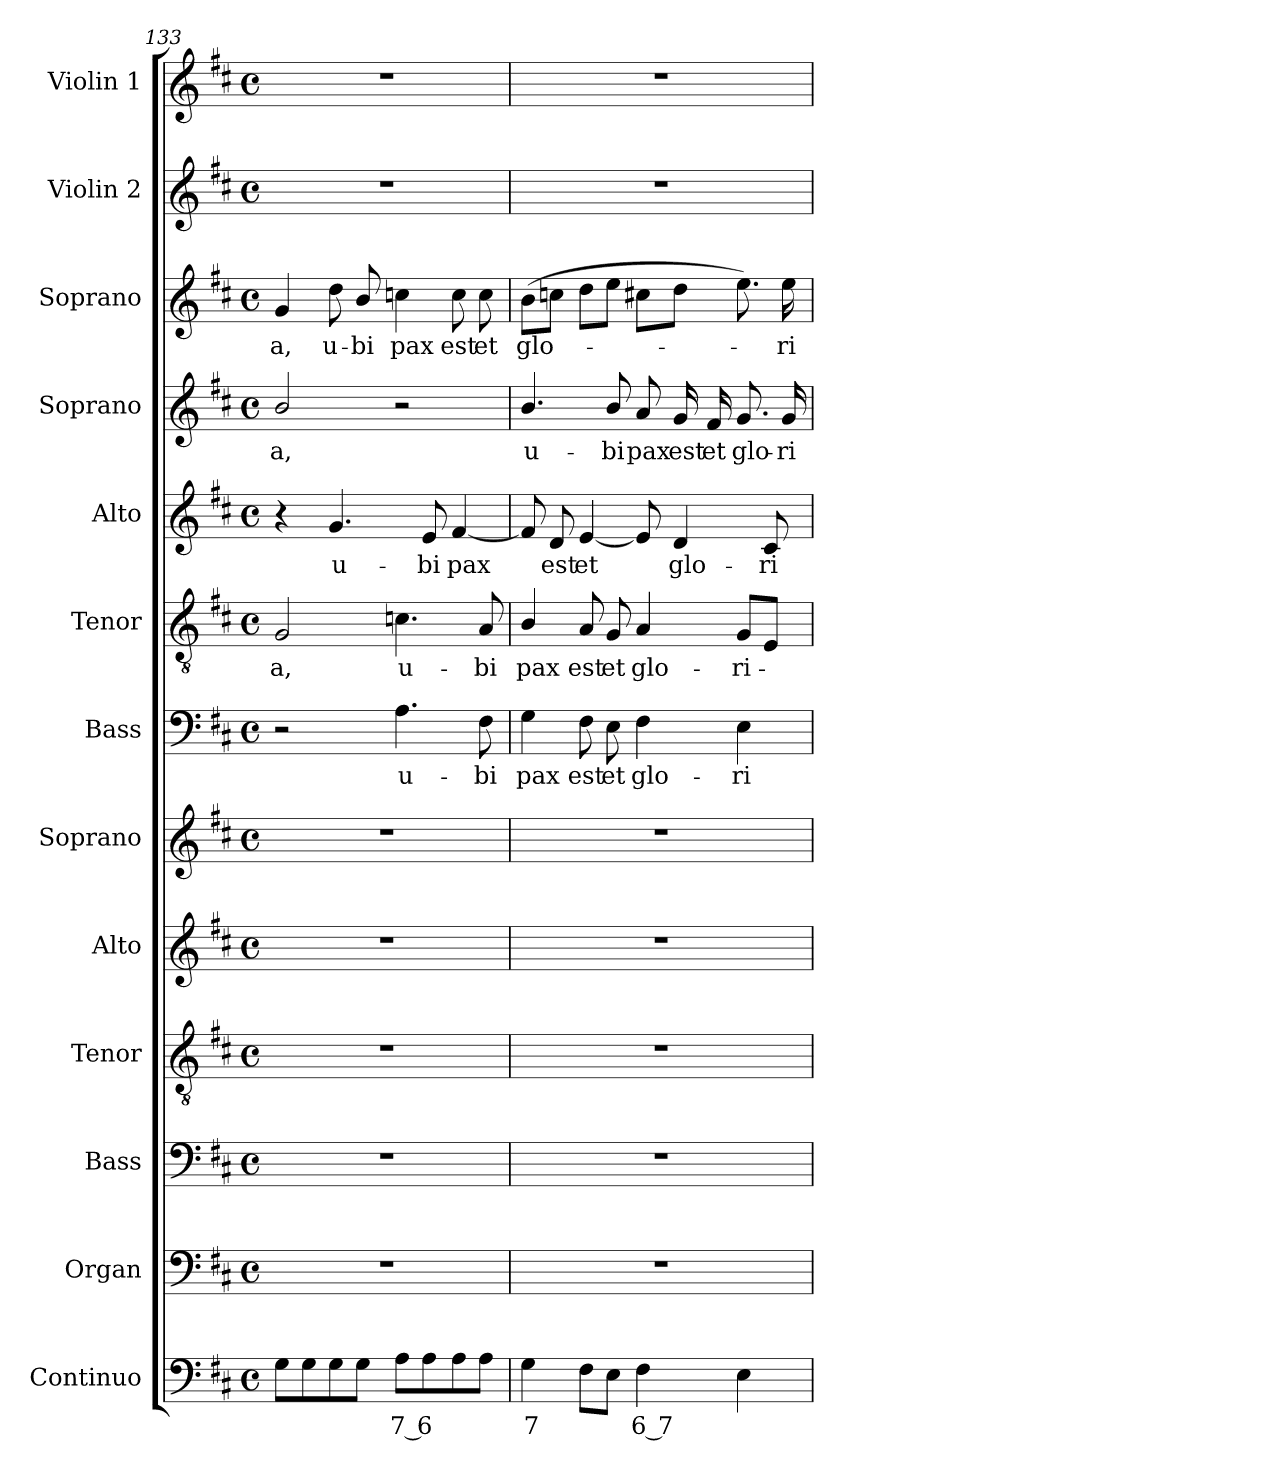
**kern	**text	**kern	**kern	**kern	**kern	**kern	**kern	**text	**kern	**text	**kern	**text	**kern	**text	**kern	**text	**kern	**kern
*part13	*part13	*part12	*part11	*part10	*part9	*part8	*part7	*part7	*part6	*part6	*part5	*part5	*part4	*part4	*part3	*part3	*part2	*part1
*staff13	*staff13	*staff12	*staff11	*staff10	*staff9	*staff8	*staff7	*staff7	*staff6	*staff6	*staff5	*staff5	*staff4	*staff4	*staff3	*staff3	*staff2	*staff1
*I"Continuo	*	*I"Organ	*I"Bass	*I"Tenor	*I"Alto	*I"Soprano	*I"Bass	*	*I"Tenor	*	*I"Alto	*	*I"Soprano	*	*I"Soprano	*	*I"Violin 2	*I"Violin 1
*I'Cont.	*	*I'Org.	*I'B.	*I'T.	*I'A.	*I'S.	*I'B.	*	*I'T.	*	*I'A.	*	*I'S.	*	*I'S.	*	*I'Vln. 2	*I'Vln. 1
*clefF4	*	*clefF4	*clefF4	*clefGv2	*clefG2	*clefG2	*clefF4	*	*clefGv2	*	*clefG2	*	*clefG2	*	*clefG2	*	*clefG2	*clefG2
*	*	*	*	*ITrd7c12	*	*	*	*	*ITrd7c12	*	*	*	*	*	*	*	*	*
*k[f#c#]	*	*k[f#c#]	*k[f#c#]	*k[f#c#]	*k[f#c#]	*k[f#c#]	*k[f#c#]	*	*k[f#c#]	*	*k[f#c#]	*	*k[f#c#]	*	*k[f#c#]	*	*k[f#c#]	*k[f#c#]
*D:	*	*D:	*D:	*D:	*D:	*D:	*D:	*	*D:	*	*D:	*	*D:	*	*D:	*	*D:	*D:
*M4/4	*	*M4/4	*M4/4	*M4/4	*M4/4	*M4/4	*M4/4	*	*M4/4	*	*M4/4	*	*M4/4	*	*M4/4	*	*M4/4	*M4/4
*met(c)	*	*met(c)	*met(c)	*met(c)	*met(c)	*met(c)	*met(c)	*	*met(c)	*	*met(c)	*	*met(c)	*	*met(c)	*	*met(c)	*met(c)
=133	=133	=133	=133	=133	=133	=133	=133	=133	=133	=133	=133	=133	=133	=133	=133	=133	=133	=133
!	!	!	!	!	!	!	!	!	!	!LO:LY:b:color=#000000	!	!	!	!	!	!	!	!
!	!	!	!	!	!	!	!	!	!	!	!	!	!	!LO:LY:b:color=#000000	!	!	!	!
!	!	!	!	!	!	!	!	!	!	!	!	!	!	!	!	!LO:LY:b:color=#000000	!	!
8Gi\L	.	1r	1r	1r	1r	1r	2r	.	2GGi/	-a,	4r	.	2bi/	-a,	4gi/	-a,	1r	1r
8Gi\	.	.	.	.	.	.	.	.	.	.	.	.	.	.	.	.	.	.
!	!	!	!	!	!	!	!	!	!	!	!	!LO:LY:b:color=#000000	!	!	!	!	!	!
!	!	!	!	!	!	!	!	!	!	!	!	!	!	!	!	!LO:LY:b:color=#000000	!	!
8Gi\	.	.	.	.	.	.	.	.	.	.	4.gi/	u-	.	.	8ddi\	u-	.	.
!	!	!	!	!	!	!	!	!	!	!	!	!	!	!	!	!LO:LY:b:color=#000000	!	!
8Gi\J	.	.	.	.	.	.	.	.	.	.	.	.	.	.	8bi/	-bi	.	.
!	!LO:LY:b:color=#000000	!	!	!	!	!	!	!	!	!	!	!	!	!	!	!	!	!
!	!	!	!	!	!	!	!	!LO:LY:b:color=#000000	!	!	!	!	!	!	!	!	!	!
!	!	!	!	!	!	!	!	!	!	!LO:LY:b:color=#000000	!	!	!	!	!	!	!	!
!	!	!	!	!	!	!	!	!	!	!	!	!	!	!	!	!LO:LY:b:color=#000000	!	!
8Ai\L	7 6	.	.	.	.	.	4.Ai\	u-	4.Cni\	u-	.	.	2r	.	4ccni\	pax	.	.
!	!	!	!	!	!	!	!	!	!	!	!	!LO:LY:b:color=#000000	!	!	!	!	!	!
8Ai\	.	.	.	.	.	.	.	.	.	.	8ei/	-bi	.	.	.	.	.	.
!	!	!	!	!	!	!	!	!	!	!	!	!LO:LY:b:color=#000000	!	!	!	!	!	!
!	!	!	!	!	!	!	!	!	!	!	!	!	!	!	!	!LO:LY:b:color=#000000	!	!
8Ai\	.	.	.	.	.	.	.	.	.	.	[<4f#i/	pax	.	.	8cci\	est	.	.
!	!	!	!	!	!	!	!	!LO:LY:b:color=#000000	!	!	!	!	!	!	!	!	!	!
!	!	!	!	!	!	!	!	!	!	!LO:LY:b:color=#000000	!	!	!	!	!	!	!	!
!	!	!	!	!	!	!	!	!	!	!	!	!	!	!	!	!LO:LY:b:color=#000000	!	!
8Ai\J	.	.	.	.	.	.	8F#i\	-bi	8AAi/	-bi	.	.	.	.	8cci\	et	.	.
=134	=134	=134	=134	=134	=134	=134	=134	=134	=134	=134	=134	=134	=134	=134	=134	=134	=134	=134
!	!LO:LY:b:color=#000000	!	!	!	!	!	!	!	!	!	!	!	!	!	!	!	!	!
!	!	!	!	!	!	!	!	!LO:LY:b:color=#000000	!	!	!	!	!	!	!	!	!	!
!	!	!	!	!	!	!	!	!	!	!LO:LY:b:color=#000000	!	!	!	!	!	!	!	!
!	!	!	!	!	!	!	!	!	!	!	!	!	!	!LO:LY:b:color=#000000	!	!	!	!
!	!	!	!	!	!	!	!	!	!	!	!	!	!	!	!	!LO:LY:b:color=#000000	!	!
4Gi\	7	1r	1r	1r	1r	1r	4Gi\	pax	4BBi/	pax	8f#i/]	.	4.bi/	u-	(8bi\L	glo-	1r	1r
!	!	!	!	!	!	!	!	!	!	!	!	!LO:LY:b:color=#000000	!	!	!	!	!	!
.	.	.	.	.	.	.	.	.	.	.	8di/	est	.	.	8cci\J	.	.	.
!	!	!	!	!	!	!	!	!LO:LY:b:color=#000000	!	!	!	!	!	!	!	!	!	!
!	!	!	!	!	!	!	!	!	!	!LO:LY:b:color=#000000	!	!	!	!	!	!	!	!
!	!	!	!	!	!	!	!	!	!	!	!	!LO:LY:b:color=#000000	!	!	!	!	!	!
8F#i\L	.	.	.	.	.	.	8F#i\	est	8AAi/	est	[<4ei/	et	.	.	8ddi\L	.	.	.
!	!	!	!	!	!	!	!	!LO:LY:b:color=#000000	!	!	!	!	!	!	!	!	!	!
!	!	!	!	!	!	!	!	!	!	!LO:LY:b:color=#000000	!	!	!	!	!	!	!	!
!	!	!	!	!	!	!	!	!	!	!	!	!	!	!LO:LY:b:color=#000000	!	!	!	!
8Ei\J	.	.	.	.	.	.	8Ei\	et	8GGi/	et	.	.	8bi/	-bi	8eei\J	.	.	.
!	!LO:LY:b:color=#000000	!	!	!	!	!	!	!	!	!	!	!	!	!	!	!	!	!
!	!	!	!	!	!	!	!	!LO:LY:b:color=#000000	!	!	!	!	!	!	!	!	!	!
!	!	!	!	!	!	!	!	!	!	!LO:LY:b:color=#000000	!	!	!	!	!	!	!	!
!	!	!	!	!	!	!	!	!	!	!	!	!	!	!LO:LY:b:color=#000000	!	!	!	!
4F#i\	6 7	.	.	.	.	.	4F#i\	glo-	4AAi/	glo-	8ei/]	.	8ai/	pax	8cc#Xi\L	.	.	.
!	!	!	!	!	!	!	!	!	!	!	!	!LO:LY:b:color=#000000	!	!	!	!	!	!
!	!	!	!	!	!	!	!	!	!	!	!	!	!	!LO:LY:b:color=#000000	!	!	!	!
.	.	.	.	.	.	.	.	.	.	.	4di/	glo-	16gi/	est	8ddi\J	.	.	.
!	!	!	!	!	!	!	!	!	!	!	!	!	!	!LO:LY:b:color=#000000	!	!	!	!
.	.	.	.	.	.	.	.	.	.	.	.	.	16f#i/	et	.	.	.	.
!	!	!	!	!	!	!	!	!LO:LY:b:color=#000000	!	!	!	!	!	!	!	!	!	!
!	!	!	!	!	!	!	!	!	!	!LO:LY:b:color=#000000	!	!	!	!	!	!	!	!
!	!	!	!	!	!	!	!	!	!	!	!	!	!	!LO:LY:b:color=#000000	!	!	!	!
4Ei\	.	.	.	.	.	.	4Ei\	-ri-	8GGi/L	-ri-	.	.	8.gi/	glo-	8.eei\)	.	.	.
!	!	!	!	!	!	!	!	!	!	!	!	!LO:LY:b:color=#000000	!	!	!	!	!	!
.	.	.	.	.	.	.	.	.	8EEi/J	.	8c#i/	-ri-	.	.	.	.	.	.
!	!	!	!	!	!	!	!	!	!	!	!	!	!	!LO:LY:b:color=#000000	!	!	!	!
!	!	!	!	!	!	!	!	!	!	!	!	!	!	!	!	!LO:LY:b:color=#000000	!	!
.	.	.	.	.	.	.	.	.	.	.	.	.	16gi/	-ri-	16eei\	-ri-	.	.
=	=	=	=	=	=	=	=	=	=	=	=	=	=	=	=	=	=	=
*-	*-	*-	*-	*-	*-	*-	*-	*-	*-	*-	*-	*-	*-	*-	*-	*-	*-	*-
